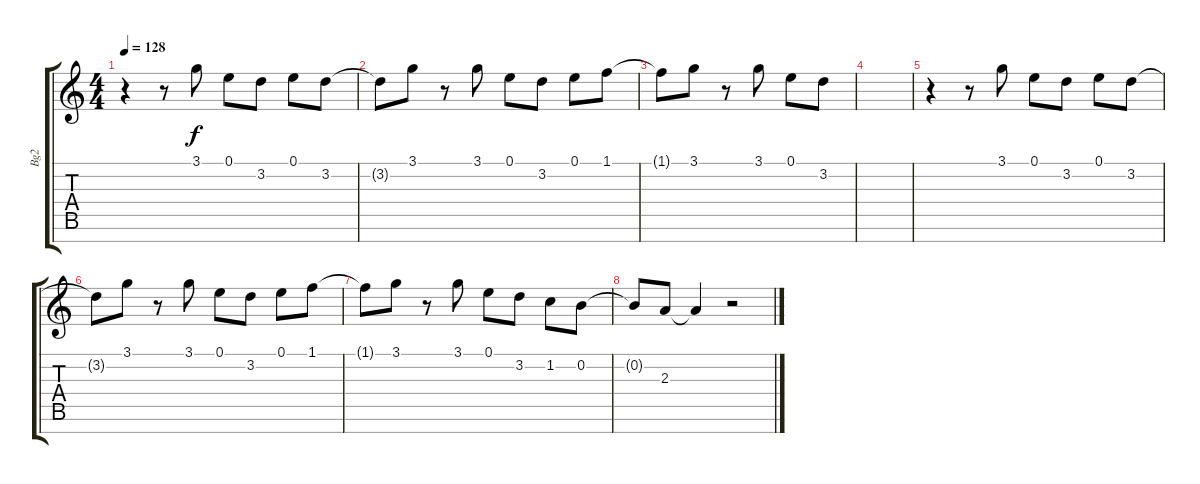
\track ("Bg2" "Bg2") {instrument acousticguitarsteel}
\staff {score tabs}
\tuning (E4 B3 G3 D3 A2 E2 B1) {hide}
\ts (4 4)
\tempo 128
\clef g2
\ks c
r.4{dy f} r.8 3.1.8 0.1.8 3.2.8 0.1.8 3.2.8 |
3.2{t}.8 3.1.8 r.8 3.1.8 0.1.8 3.2.8 0.1.8 1.1.8 |
1.1{t}.8 3.1.8 r.8 3.1.8 0.1.8 3.2.8 |
|
r.4 r.8 3.1.8 0.1.8 3.2.8 0.1.8 3.2.8 |
3.2{t}.8 3.1.8 r.8 3.1.8 0.1.8 3.2.8 0.1.8 1.1.8 |
1.1{t}.8 3.1.8 r.8 3.1.8 0.1.8 3.2.8 1.2.8 0.2.8 |
0.2{t}.8 2.3.8 2.3{t}.4 r.2
